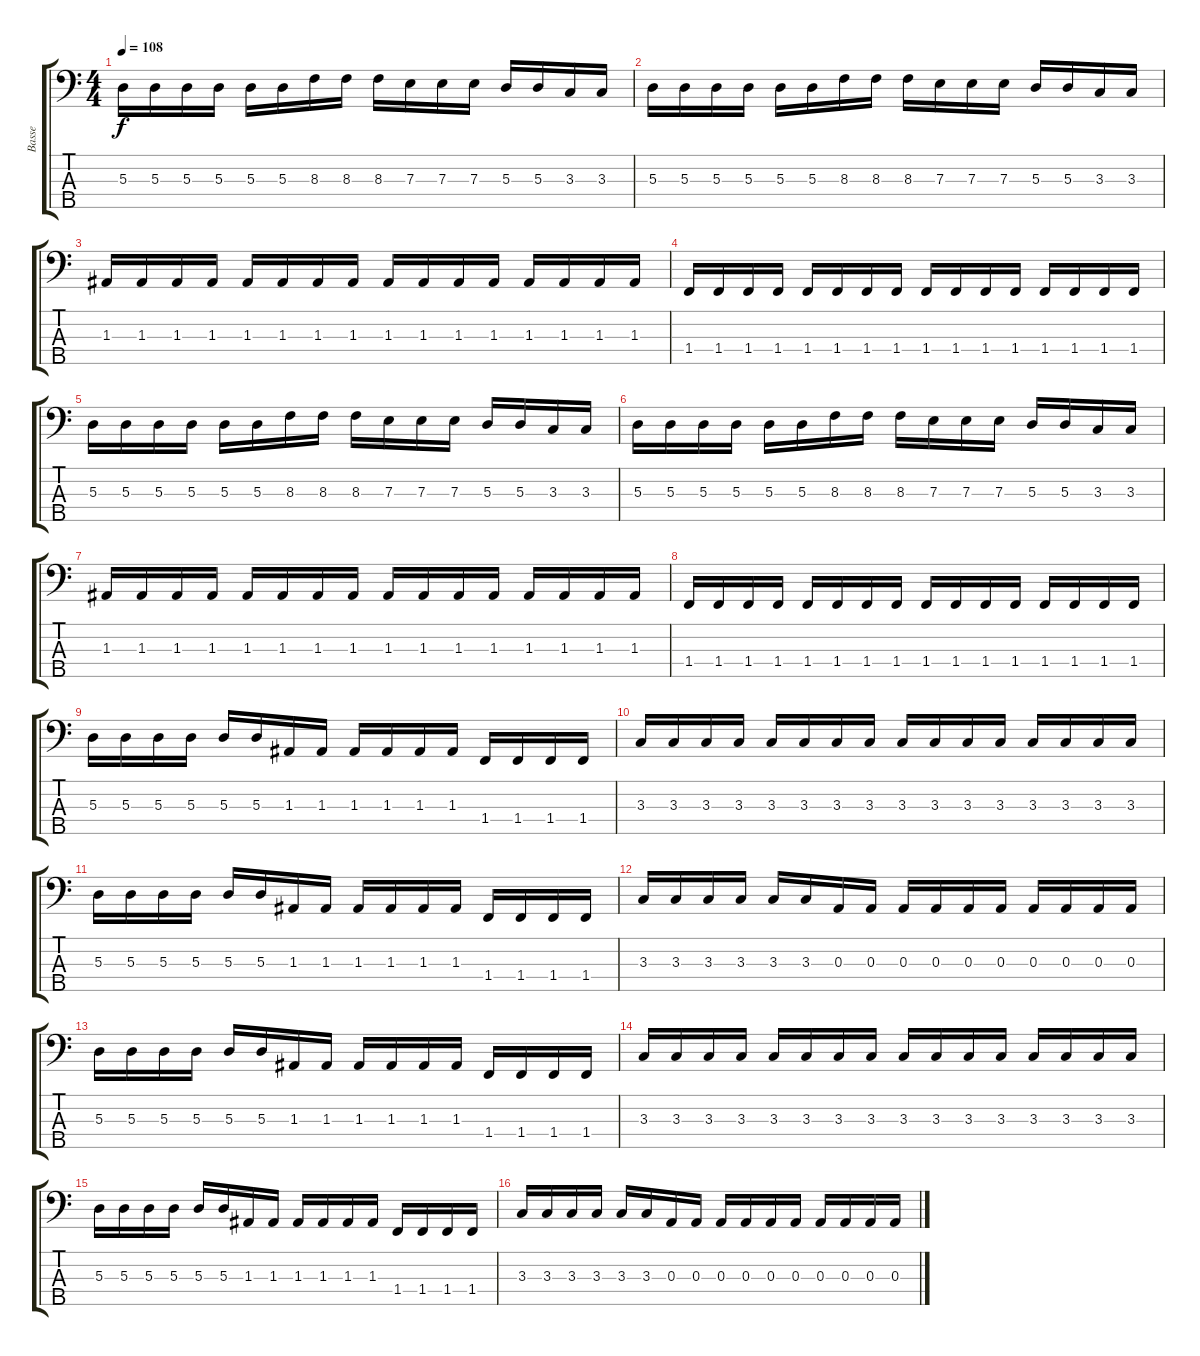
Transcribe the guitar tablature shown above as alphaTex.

\track ("Basse" "Basse") {instrument electricbassfinger}
\staff {score tabs}
\tuning (G2 D2 A1 E1 B0) {hide}
\ts (4 4)
\tempo 108
\clef f4
\ks c
5.3.16{dy f} 5.3.16 5.3.16 5.3.16 5.3.16 5.3.16 8.3.16 8.3.16 8.3.16 7.3.16 7.3.16 7.3.16 5.3.16 5.3.16 3.3.16 3.3.16 |
5.3.16 5.3.16 5.3.16 5.3.16 5.3.16 5.3.16 8.3.16 8.3.16 8.3.16 7.3.16 7.3.16 7.3.16 5.3.16 5.3.16 3.3.16 3.3.16 |
1.3.16 1.3.16 1.3.16 1.3.16 1.3.16 1.3.16 1.3.16 1.3.16 1.3.16 1.3.16 1.3.16 1.3.16 1.3.16 1.3.16 1.3.16 1.3.16 |
1.4.16 1.4.16 1.4.16 1.4.16 1.4.16 1.4.16 1.4.16 1.4.16 1.4.16 1.4.16 1.4.16 1.4.16 1.4.16 1.4.16 1.4.16 1.4.16 |
5.3.16 5.3.16 5.3.16 5.3.16 5.3.16 5.3.16 8.3.16 8.3.16 8.3.16 7.3.16 7.3.16 7.3.16 5.3.16 5.3.16 3.3.16 3.3.16 |
5.3.16 5.3.16 5.3.16 5.3.16 5.3.16 5.3.16 8.3.16 8.3.16 8.3.16 7.3.16 7.3.16 7.3.16 5.3.16 5.3.16 3.3.16 3.3.16 |
1.3.16 1.3.16 1.3.16 1.3.16 1.3.16 1.3.16 1.3.16 1.3.16 1.3.16 1.3.16 1.3.16 1.3.16 1.3.16 1.3.16 1.3.16 1.3.16 |
1.4.16 1.4.16 1.4.16 1.4.16 1.4.16 1.4.16 1.4.16 1.4.16 1.4.16 1.4.16 1.4.16 1.4.16 1.4.16 1.4.16 1.4.16 1.4.16 |
5.3.16 5.3.16 5.3.16 5.3.16 5.3.16 5.3.16 1.3.16 1.3.16 1.3.16 1.3.16 1.3.16 1.3.16 1.4.16 1.4.16 1.4.16 1.4.16 |
3.3.16 3.3.16 3.3.16 3.3.16 3.3.16 3.3.16 3.3.16 3.3.16 3.3.16 3.3.16 3.3.16 3.3.16 3.3.16 3.3.16 3.3.16 3.3.16 |
5.3.16 5.3.16 5.3.16 5.3.16 5.3.16 5.3.16 1.3.16 1.3.16 1.3.16 1.3.16 1.3.16 1.3.16 1.4.16 1.4.16 1.4.16 1.4.16 |
3.3.16 3.3.16 3.3.16 3.3.16 3.3.16 3.3.16 0.3.16 0.3.16 0.3.16 0.3.16 0.3.16 0.3.16 0.3.16 0.3.16 0.3.16 0.3.16 |
5.3.16 5.3.16 5.3.16 5.3.16 5.3.16 5.3.16 1.3.16 1.3.16 1.3.16 1.3.16 1.3.16 1.3.16 1.4.16 1.4.16 1.4.16 1.4.16 |
3.3.16 3.3.16 3.3.16 3.3.16 3.3.16 3.3.16 3.3.16 3.3.16 3.3.16 3.3.16 3.3.16 3.3.16 3.3.16 3.3.16 3.3.16 3.3.16 |
5.3.16 5.3.16 5.3.16 5.3.16 5.3.16 5.3.16 1.3.16 1.3.16 1.3.16 1.3.16 1.3.16 1.3.16 1.4.16 1.4.16 1.4.16 1.4.16 |
3.3.16 3.3.16 3.3.16 3.3.16 3.3.16 3.3.16 0.3.16 0.3.16 0.3.16 0.3.16 0.3.16 0.3.16 0.3.16 0.3.16 0.3.16 0.3.16
